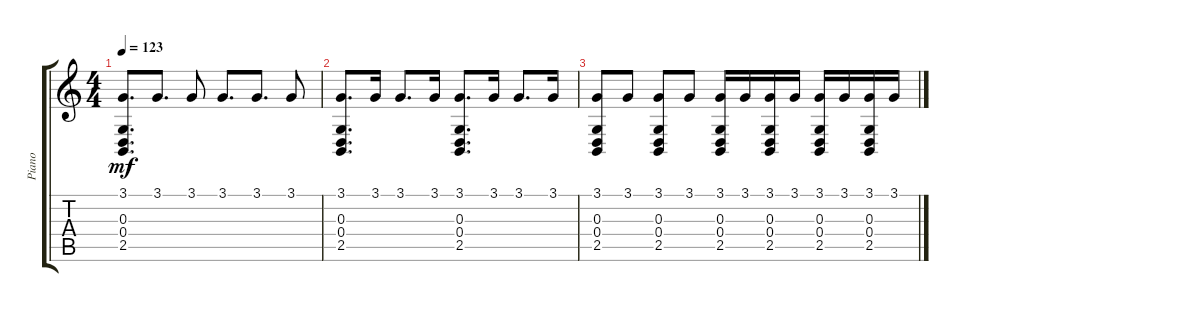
\track ("Piano" "Piano") {instrument acousticgrandpiano}
\staff {score tabs}
\tuning (E4 B3 G3 D3 A2 E2) {hide}
\ts (4 4)
\tempo 123
\clef g2
\ks c
(3.1 0.3 0.4 2.5).8{d dy mf} 3.1.8{d} 3.1.8 3.1.8{d} 3.1.8{d} 3.1.8 |
(3.1 0.3 0.4 2.5).8{d} 3.1.16 3.1.8{d} 3.1.16 (3.1 0.3 0.4 2.5).8{d} 3.1.16 3.1.8{d} 3.1.16 |
(3.1 0.3 0.4 2.5).8 3.1.8 (3.1 0.3 0.4 2.5).8 3.1.8 (3.1 0.3 0.4 2.5).16 3.1.16 (3.1 0.3 0.4 2.5).16 3.1.16 (3.1 0.3 0.4 2.5).16 3.1.16 (3.1 0.3 0.4 2.5).16 3.1.16
